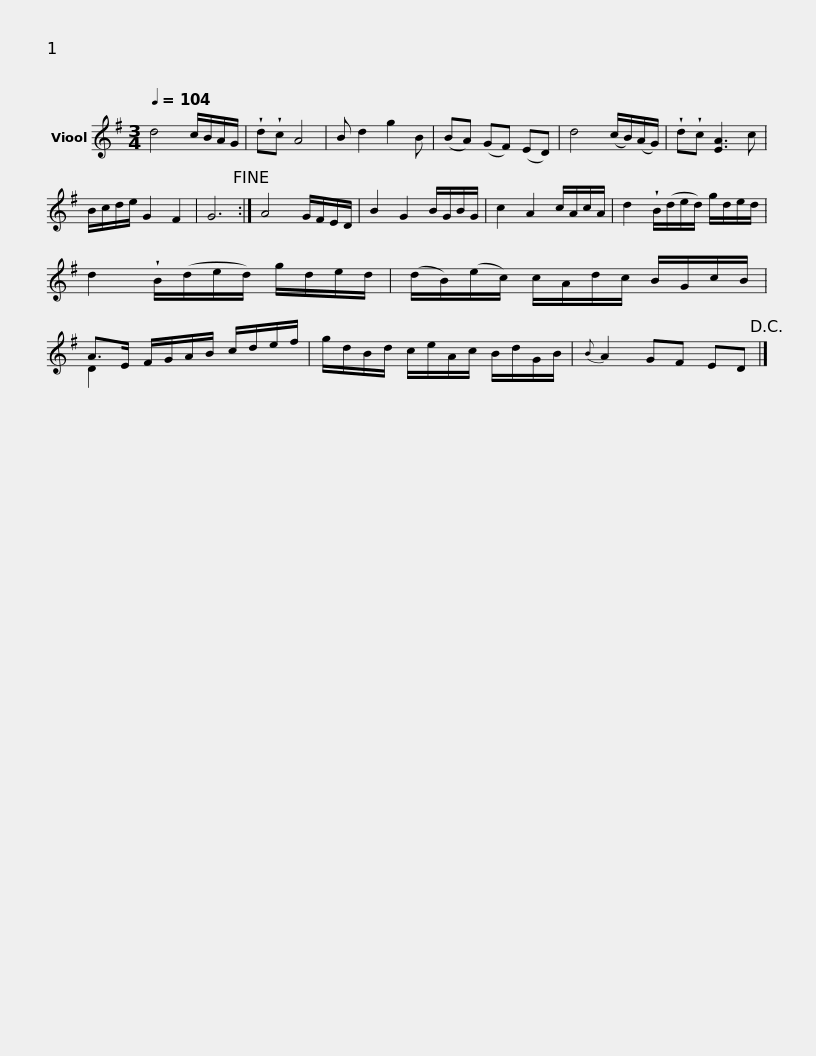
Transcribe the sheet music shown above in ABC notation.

X:1
%%score ( 1 2 )
L:1/8
Q:1/4=104
M:3/4
I:linebreak $
K:G
V:1 treble
V:2 treble
V:1
 d4 c/B/A/G/ | !wedge!d!wedge!c A4 | B d2 g2 B | (BA) (GF) (ED) |$ d4 (c/B/)(A/G/) | %5
 !wedge!d!wedge!c [EA]3 c | B/c/d/e/ G2 F2 | G6!fine! :|$ A4 G/F/E/D/ | B2 G2 B/G/B/G/ | %10
 c2 A2 c/A/c/A/ |$ d2 !wedge!B/(d/e/d/) g/d/e/d/ | d2 !wedge!B/(d/e/d/) g/d/e/d/ | (d/B/)(e/c/) c/A/d/c/ B/G/c/B/ |$ A>E F/G/A/B/ c/d/e/f/ | %15
 g/d/B/d/ c/e/A/c/ B/d/G/B/ |{B} A2 GF ED!D.C.! |] %17
V:2
 x6 | x6 | x6 | x6 |$ x6 | %5
 x6 | x6 | x6 :|$ x6 | x6 | %10
 x6 |$ x6 | x6 | x6 |$ D2 x4 | %15
 x6 | x6 |] %17
